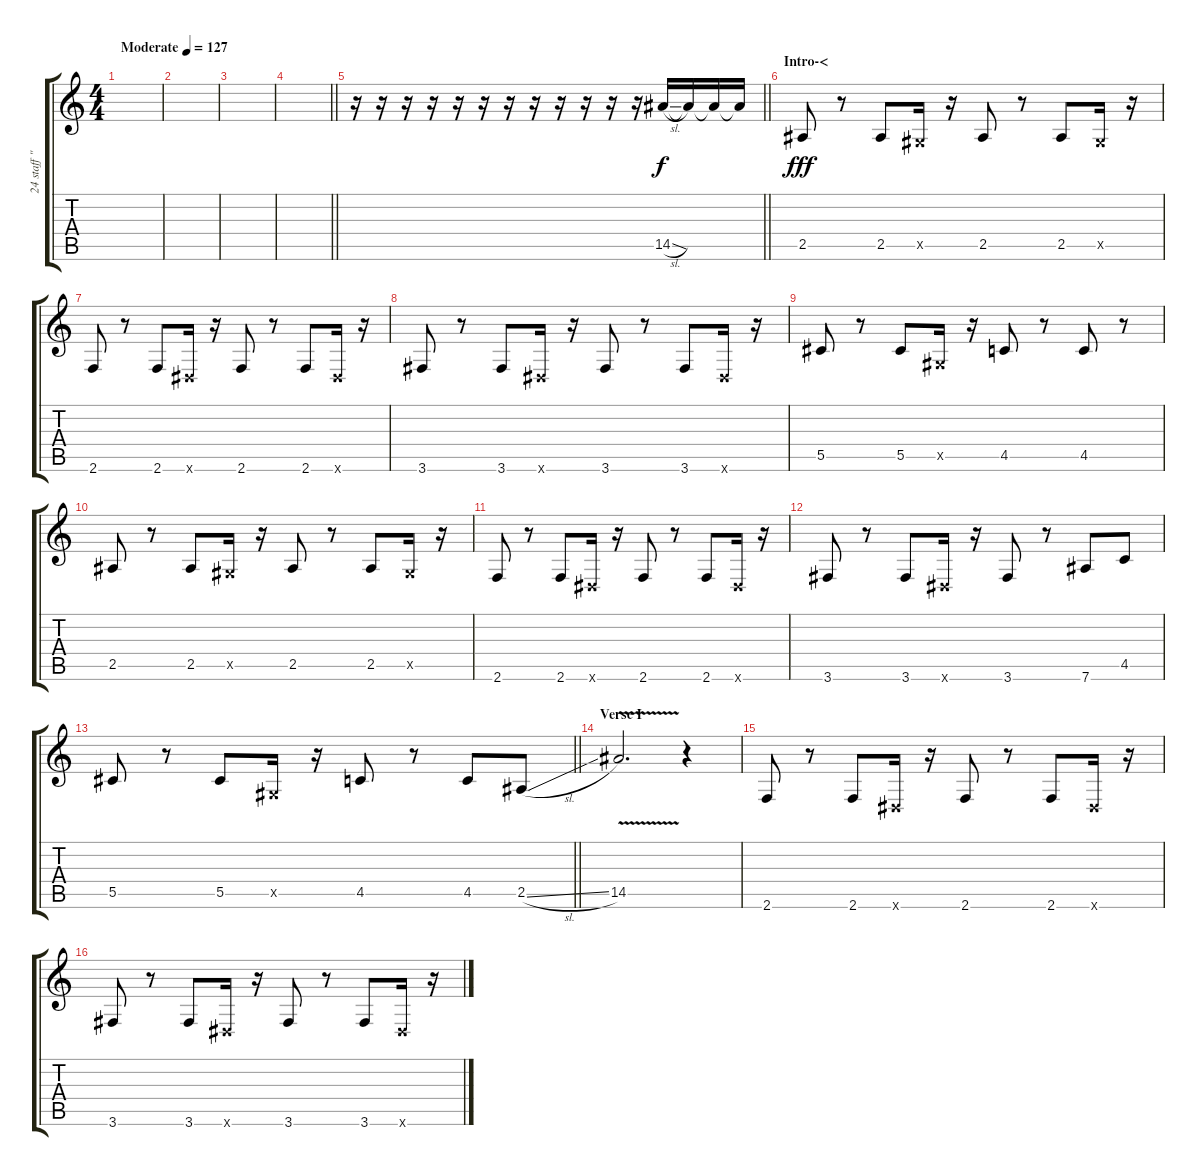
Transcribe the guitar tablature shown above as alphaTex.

\track ("24 staff \"slapbass\"" "24 staff \"") {instrument electricbassfinger}
\staff {score tabs}
\tuning (Eb4 Bb3 Gb3 Db3 Ab2 Eb2) {hide}
\ts (4 4)
\tempo (127 "Moderate")
\clef g2
\ks c
|
|
|
\barLineRight lightlight
|
\barLineRight lightlight
r.16 r.16 r.16 r.16 r.16 r.16 r.16 r.16 r.16 r.16 r.16 r.16 14.5{sl}.16 14.5{t}.16{dy f} 14.5{t}.16 14.5{t}.16 |
\section ("" "Intro-<")
2.5.8{dy fff} r.8 2.5.8 0.5{x}.16 r.16 2.5.8 r.8 2.5.8 0.5{x}.16 r.16 |
2.6.8 r.8 2.6.8 0.6{x}.16 r.16 2.6.8 r.8 2.6.8 0.6{x}.16 r.16 |
3.6.8 r.8 3.6.8 0.6{x}.16 r.16 3.6.8 r.8 3.6.8 0.6{x}.16 r.16 |
5.5.8 r.8 5.5.8 0.5{x}.16 r.16 4.5.8 r.8 4.5.8 r.8 |
2.5.8 r.8 2.5.8 0.5{x}.16 r.16 2.5.8 r.8 2.5.8 0.5{x}.16 r.16 |
2.6.8 r.8 2.6.8 0.6{x}.16 r.16 2.6.8 r.8 2.6.8 0.6{x}.16 r.16 |
3.6.8 r.8 3.6.8 0.6{x}.16 r.16 3.6.8 r.8 7.6.8 4.5.8 |
\barLineRight lightlight
5.5.8 r.8 5.5.8 0.5{x}.16 r.16 4.5.8 r.8 4.5.8 2.5{sl}.8 |
\section ("" "Verse I")
14.5{v}.2{d} r.4 |
2.6.8 r.8 2.6.8 0.6{x}.16 r.16 2.6.8 r.8 2.6.8 0.6{x}.16 r.16 |
3.6.8 r.8 3.6.8 0.6{x}.16 r.16 3.6.8 r.8 3.6.8 0.6{x}.16 r.16
